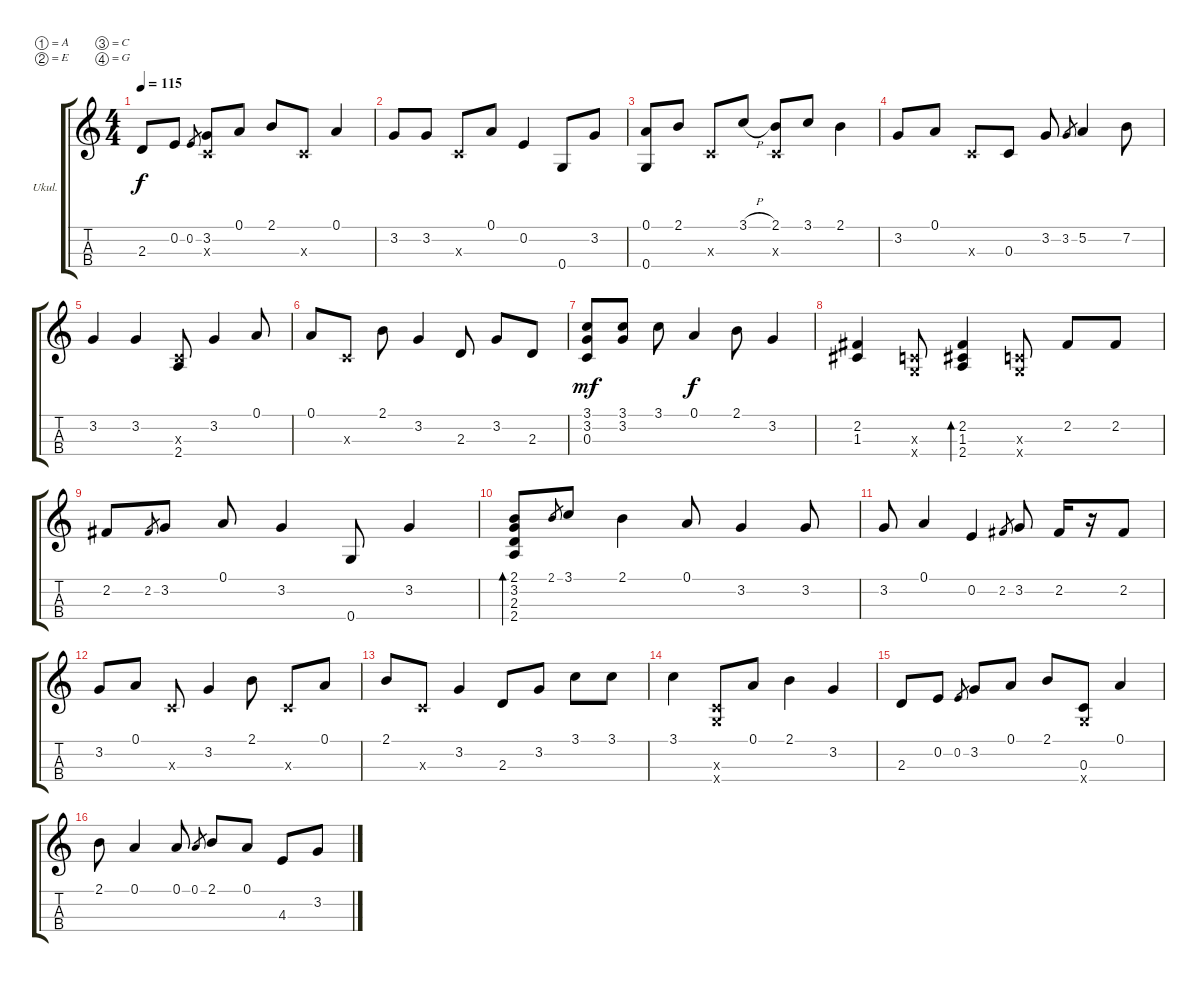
\defaultSystemsLayout 4
\bracketExtendMode groupsimilarinstruments
\firstSystemTrackNameOrientation horizontal
\otherSystemsTrackNameOrientation horizontal
\track ("Ukulele" "Ukul.") {instrument shamisen}
\staff {score tabs}
\tuning (A4 E4 C4 G3)
\ts (4 4)
\tempo 115
\clef g2
\ks c
2.3.8{dy f} 0.2.8 0.2.8{gr} (3.2 0.3{x}).8 0.1.8 2.1.8 0.3{x}.8 0.1.4 |
3.2.8 3.2.8 0.3{x}.8 0.1.8 0.2.4 0.4.8 3.2.8 |
(0.1 0.4).8 2.1.8 0.3{x}.8 3.1{h}.8 (2.1 0.3{x}).8 3.1.8 2.1.4 |
3.2.8 0.1.8 0.3{x}.8 0.3.8 3.2.8 3.2.8{gr} 5.2.4 7.2.8 |
3.2.4 3.2.4 (0.3{x} 2.4).8 3.2.4 0.1.8 |
0.1.8 0.3{x}.8 2.1.8 3.2.4 2.3.8 3.2.8 2.3.8 |
(3.2 3.1 0.3).8{dy mf} (3.2 3.1).8 3.1.8 0.1.4{dy f} 2.1.8 3.2.4 |
(1.3 2.2).4 (0.4{x} 0.3{x}).8 (2.4 1.3 2.2).4{bd 75} (0.3{x} 0.4{x}).8 2.2.8 2.2.8 |
2.2.8 2.2.8{gr} 3.2.8 0.1.8 3.2.4 0.4.8 3.2.4 |
(2.1 3.2 2.4 2.3).8{bd 75} 2.1.8{gr} 3.1.8 2.1.4 0.1.8 3.2.4 3.2.8 |
3.2.8 0.1.4 0.2.4 2.2.8{gr} 3.2.8 2.2.16 r.16 2.2.8 |
3.2.8 0.1.8 0.3{x}.8 3.2.4 2.1.8 0.3{x}.8 0.1.8 |
2.1.8 0.3{x}.8 3.2.4 2.3.8 3.2.8 3.1.8 3.1.8 |
3.1.4 (0.3{x} 0.4{x}).8 0.1.8 2.1.4 3.2.4 |
2.3.8 0.2.8 0.2.8{gr} 3.2.8 0.1.8 2.1.8 (0.3 0.4{x}).8 0.1.4 |
2.1.8 0.1.4 0.1.8 0.1.8{gr} 2.1.8 0.1.8 4.3.8 3.2.8
